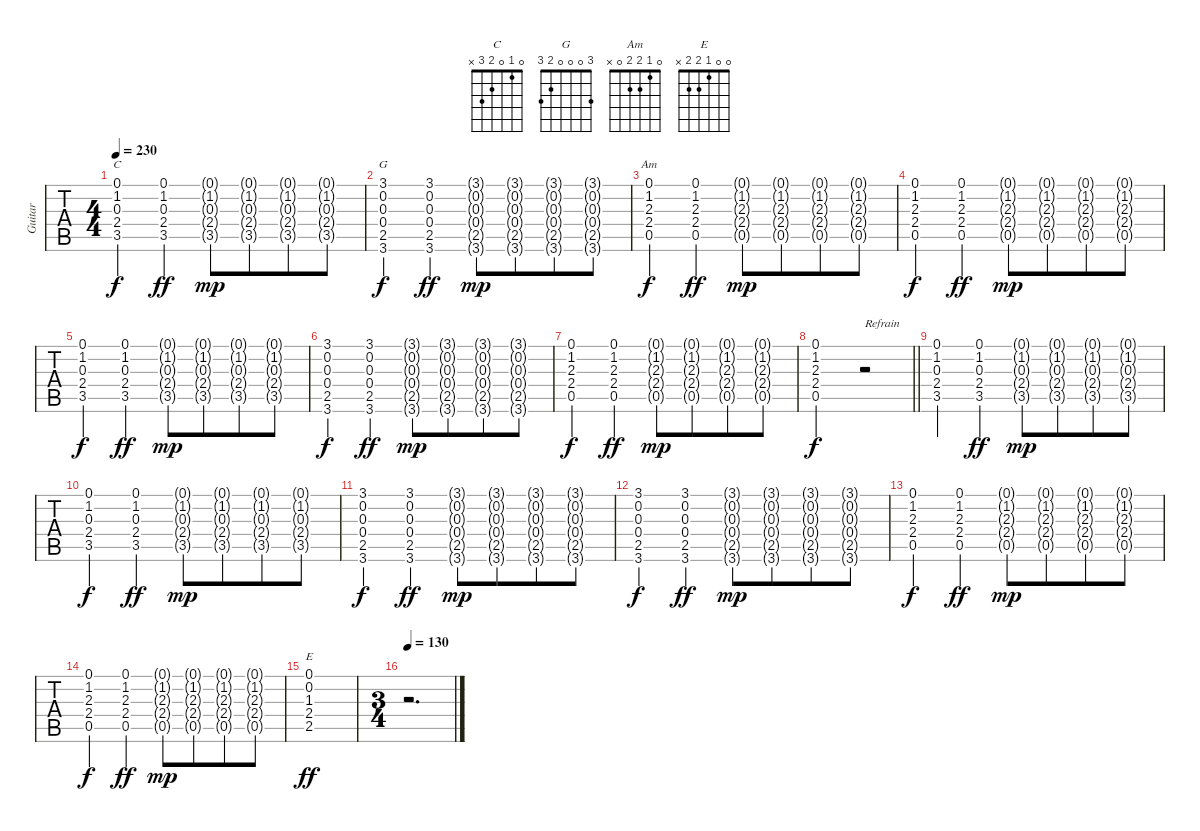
\track ("Guitar" "Guitar") {instrument acousticguitarnylon}
\staff {tabs}
\tuning (E4 B3 G3 D3 A2 E2) {hide}
\chord ("C" 0 1 0 2 3 x)
\chord ("G" 3 0 0 0 2 3)
\chord ("Am" 0 1 2 2 0 x)
\chord ("E" 0 0 1 2 2 x)
\ts (4 4)
\tempo 230
\clef g2
\ks c
(0.1 1.2 0.3 2.4 3.5).4{ch "C" dy f} (0.1{ac} 1.2{ac} 0.3{ac} 2.4{ac} 3.5{ac}).4{dy ff} (0.1{g} 1.2{g} 0.3{g} 2.4{g} 3.5{g}).8{dy mp} (0.1{g} 1.2{g} 0.3{g} 2.4{g} 3.5{g}).8{beam merge} (0.1{g} 1.2{g} 0.3{g} 2.4{g} 3.5{g}).8 (0.1{g} 1.2{g} 0.3{g} 2.4{g} 3.5{g}).8 |
(3.1 0.2 0.3 0.4 2.5 3.6).4{ch "G" dy f} (3.1{ac} 0.2{ac} 0.3{ac} 0.4{ac} 2.5{ac} 3.6{ac}).4{dy ff} (3.1{g} 0.2{g} 0.3{g} 0.4{g} 2.5{g} 3.6{g}).8{dy mp} (3.1{g} 0.2{g} 0.3{g} 0.4{g} 2.5{g} 3.6{g}).8{beam merge} (3.1{g} 0.2{g} 0.3{g} 0.4{g} 2.5{g} 3.6{g}).8 (3.1{g} 0.2{g} 0.3{g} 0.4{g} 2.5{g} 3.6{g}).8 |
(0.1 1.2 2.3 2.4 0.5).4{ch "Am" dy f} (0.1{ac} 1.2{ac} 2.3{ac} 2.4{ac} 0.5{ac}).4{dy ff} (0.1{g} 1.2{g} 2.3{g} 2.4{g} 0.5{g}).8{dy mp} (0.1{g} 1.2{g} 2.3{g} 2.4{g} 0.5{g}).8{beam merge} (0.1{g} 1.2{g} 2.3{g} 2.4{g} 0.5{g}).8 (0.1{g} 1.2{g} 2.3{g} 2.4{g} 0.5{g}).8 |
(0.1 1.2 2.3 2.4 0.5).4{dy f} (0.1{ac} 1.2{ac} 2.3{ac} 2.4{ac} 0.5{ac}).4{dy ff} (0.1{g} 1.2{g} 2.3{g} 2.4{g} 0.5{g}).8{dy mp} (0.1{g} 1.2{g} 2.3{g} 2.4{g} 0.5{g}).8{beam merge} (0.1{g} 1.2{g} 2.3{g} 2.4{g} 0.5{g}).8 (0.1{g} 1.2{g} 2.3{g} 2.4{g} 0.5{g}).8 |
(0.1 1.2 0.3 2.4 3.5).4{dy f} (0.1{ac} 1.2{ac} 0.3{ac} 2.4{ac} 3.5{ac}).4{dy ff} (0.1{g} 1.2{g} 0.3{g} 2.4{g} 3.5{g}).8{dy mp} (0.1{g} 1.2{g} 0.3{g} 2.4{g} 3.5{g}).8{beam merge} (0.1{g} 1.2{g} 0.3{g} 2.4{g} 3.5{g}).8 (0.1{g} 1.2{g} 0.3{g} 2.4{g} 3.5{g}).8 |
(3.1 0.2 0.3 0.4 2.5 3.6).4{dy f} (3.1{ac} 0.2{ac} 0.3{ac} 0.4{ac} 2.5{ac} 3.6{ac}).4{dy ff} (3.1{g} 0.2{g} 0.3{g} 0.4{g} 2.5{g} 3.6{g}).8{dy mp} (3.1{g} 0.2{g} 0.3{g} 0.4{g} 2.5{g} 3.6{g}).8{beam merge} (3.1{g} 0.2{g} 0.3{g} 0.4{g} 2.5{g} 3.6{g}).8 (3.1{g} 0.2{g} 0.3{g} 0.4{g} 2.5{g} 3.6{g}).8 |
(0.1 1.2 2.3 2.4 0.5).4{dy f} (0.1{ac} 1.2{ac} 2.3{ac} 2.4{ac} 0.5{ac}).4{dy ff} (0.1{g} 1.2{g} 2.3{g} 2.4{g} 0.5{g}).8{dy mp} (0.1{g} 1.2{g} 2.3{g} 2.4{g} 0.5{g}).8{beam merge} (0.1{g} 1.2{g} 2.3{g} 2.4{g} 0.5{g}).8 (0.1{g} 1.2{g} 2.3{g} 2.4{g} 0.5{g}).8 |
\barLineRight lightlight
(0.1 1.2 2.3 2.4 0.5).2{dy f} r.2{txt "Refrain"} |
(0.1 1.2 0.3 2.4 3.5).4 (0.1{ac} 1.2{ac} 0.3{ac} 2.4{ac} 3.5{ac}).4{dy ff} (0.1{g} 1.2{g} 0.3{g} 2.4{g} 3.5{g}).8{dy mp} (0.1{g} 1.2{g} 0.3{g} 2.4{g} 3.5{g}).8{beam merge} (0.1{g} 1.2{g} 0.3{g} 2.4{g} 3.5{g}).8 (0.1{g} 1.2{g} 0.3{g} 2.4{g} 3.5{g}).8 |
(0.1 1.2 0.3 2.4 3.5).4{dy f} (0.1{ac} 1.2{ac} 0.3{ac} 2.4{ac} 3.5{ac}).4{dy ff} (0.1{g} 1.2{g} 0.3{g} 2.4{g} 3.5{g}).8{dy mp} (0.1{g} 1.2{g} 0.3{g} 2.4{g} 3.5{g}).8{beam merge} (0.1{g} 1.2{g} 0.3{g} 2.4{g} 3.5{g}).8 (0.1{g} 1.2{g} 0.3{g} 2.4{g} 3.5{g}).8 |
(3.1 0.2 0.3 0.4 2.5 3.6).4{dy f} (3.1{ac} 0.2{ac} 0.3{ac} 0.4{ac} 2.5{ac} 3.6{ac}).4{dy ff} (3.1{g} 0.2{g} 0.3{g} 0.4{g} 2.5{g} 3.6{g}).8{dy mp} (3.1{g} 0.2{g} 0.3{g} 0.4{g} 2.5{g} 3.6{g}).8{beam merge} (3.1{g} 0.2{g} 0.3{g} 0.4{g} 2.5{g} 3.6{g}).8 (3.1{g} 0.2{g} 0.3{g} 0.4{g} 2.5{g} 3.6{g}).8 |
(3.1 0.2 0.3 0.4 2.5 3.6).4{dy f} (3.1{ac} 0.2{ac} 0.3{ac} 0.4{ac} 2.5{ac} 3.6{ac}).4{dy ff} (3.1{g} 0.2{g} 0.3{g} 0.4{g} 2.5{g} 3.6{g}).8{dy mp} (3.1{g} 0.2{g} 0.3{g} 0.4{g} 2.5{g} 3.6{g}).8{beam merge} (3.1{g} 0.2{g} 0.3{g} 0.4{g} 2.5{g} 3.6{g}).8 (3.1{g} 0.2{g} 0.3{g} 0.4{g} 2.5{g} 3.6{g}).8 |
(0.1 1.2 2.3 2.4 0.5).4{dy f} (0.1{ac} 1.2{ac} 2.3{ac} 2.4{ac} 0.5{ac}).4{dy ff} (0.1{g} 1.2{g} 2.3{g} 2.4{g} 0.5{g}).8{dy mp} (0.1{g} 1.2{g} 2.3{g} 2.4{g} 0.5{g}).8{beam merge} (0.1{g} 1.2{g} 2.3{g} 2.4{g} 0.5{g}).8 (0.1{g} 1.2{g} 2.3{g} 2.4{g} 0.5{g}).8 |
(0.1 1.2 2.3 2.4 0.5).4{dy f} (0.1{ac} 1.2{ac} 2.3{ac} 2.4{ac} 0.5{ac}).4{dy ff} (0.1{g} 1.2{g} 2.3{g} 2.4{g} 0.5{g}).8{dy mp} (0.1{g} 1.2{g} 2.3{g} 2.4{g} 0.5{g}).8{beam merge} (0.1{g} 1.2{g} 2.3{g} 2.4{g} 0.5{g}).8 (0.1{g} 1.2{g} 2.3{g} 2.4{g} 0.5{g}).8 |
(0.1{ac} 0.2{ac} 1.3{ac} 2.4{ac} 2.5{ac}).1{ch "E" dy ff} |
\ts (3 4)
\tempo 130
r.2{d}
